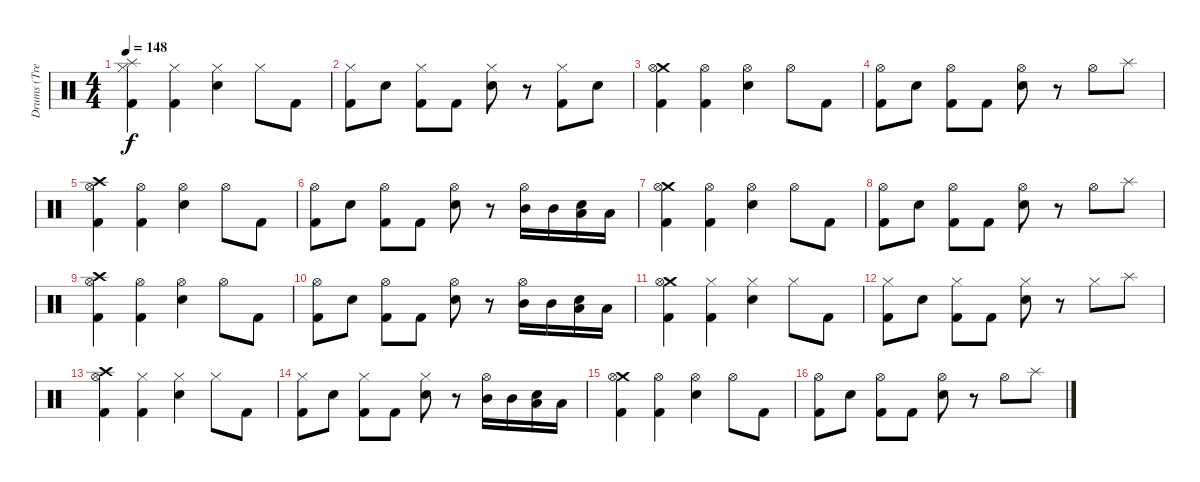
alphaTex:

\track ("Drums (Tre Cool)" "Drums (Tre") {instrument percussion}
\staff {score}
\articulation defaults
\ts (4 4)
\tempo 148
\clef neutral
\ks c
("Splash (hit)" "Hi-Hat (closed)" "Kick (hit) 2").4{dy f} ("Hi-Hat (closed)" "Kick (hit) 2").4 ("Hi-Hat (closed)" "Electric Snare (hit)").4 "Hi-Hat (closed)".8 "Kick (hit) 2".8 |
("Hi-Hat (closed)" "Kick (hit) 2").8 "Electric Snare (hit)".8 ("Hi-Hat (closed)" "Kick (hit) 2").8 "Kick (hit) 2".8 ("Hi-Hat (closed)" "Electric Snare (hit)").8 r.8 ("Hi-Hat (closed)" "Kick (hit) 2").8 "Electric Snare (hit)".8 |
("Crash medium (hit)" "Hi-Hat (open)" "Kick (hit) 2").4 ("Hi-Hat (open)" "Kick (hit) 2").4 ("Hi-Hat (open)" "Electric Snare (hit)").4 "Hi-Hat (open)".8 "Kick (hit) 2".8 |
("Hi-Hat (open)" "Kick (hit) 2").8 "Electric Snare (hit)".8 ("Hi-Hat (open)" "Kick (hit) 2").8 "Kick (hit) 2".8 ("Hi-Hat (open)" "Electric Snare (hit)").8 r.8 "Hi-Hat (open)".8 "Splash (hit)".8 |
("Crash high (hit)" "Hi-Hat (open)" "Kick (hit) 2").4 ("Hi-Hat (open)" "Kick (hit) 2").4 ("Hi-Hat (open)" "Electric Snare (hit)").4 "Hi-Hat (open)".8 "Kick (hit) 2".8 |
("Hi-Hat (open)" "Kick (hit) 2").8 "Electric Snare (hit)".8 ("Hi-Hat (open)" "Kick (hit) 2").8 "Kick (hit) 2".8 ("Hi-Hat (open)" "Electric Snare (hit)").8 r.8 ("Hi-Hat (open)" "Mid Tom (hit)").16 "Mid Tom (hit)".16 ("Electric Snare (hit)" "Low Tom (hit)").16 "Low Tom (hit)".16 |
("Crash medium (hit)" "Hi-Hat (open)" "Kick (hit) 2").4 ("Hi-Hat (open)" "Kick (hit) 2").4 ("Hi-Hat (open)" "Electric Snare (hit)").4 "Hi-Hat (open)".8 "Kick (hit) 2".8 |
("Hi-Hat (open)" "Kick (hit) 2").8 "Electric Snare (hit)".8 ("Hi-Hat (open)" "Kick (hit) 2").8 "Kick (hit) 2".8 ("Hi-Hat (open)" "Electric Snare (hit)").8 r.8 "Hi-Hat (open)".8 "Splash (hit)".8 |
("Crash high (hit)" "Hi-Hat (open)" "Kick (hit) 2").4 ("Hi-Hat (open)" "Kick (hit) 2").4 ("Hi-Hat (open)" "Electric Snare (hit)").4 "Hi-Hat (open)".8 "Kick (hit) 2".8 |
("Hi-Hat (open)" "Kick (hit) 2").8 "Electric Snare (hit)".8 ("Hi-Hat (open)" "Kick (hit) 2").8 "Kick (hit) 2".8 ("Hi-Hat (open)" "Electric Snare (hit)").8 r.8 ("Hi-Hat (open)" "Mid Tom (hit)").16 "Mid Tom (hit)".16 ("Electric Snare (hit)" "Low Tom (hit)").16 "Low Tom (hit)".16 |
("Crash medium (hit)" "Hi-Hat (open)" "Kick (hit) 2").4 ("Hi-Hat (closed)" "Kick (hit) 2").4 ("Hi-Hat (closed)" "Electric Snare (hit)").4 "Hi-Hat (closed)".8 "Kick (hit) 2".8 |
("Hi-Hat (closed)" "Kick (hit) 2").8 "Electric Snare (hit)".8 ("Hi-Hat (closed)" "Kick (hit) 2").8 "Kick (hit) 2".8 ("Hi-Hat (closed)" "Electric Snare (hit)").8 r.8 "Hi-Hat (closed)".8 "Splash (hit)".8 |
("Crash high (hit)" "Hi-Hat (open)" "Kick (hit) 2").4 ("Hi-Hat (closed)" "Kick (hit) 2").4 ("Hi-Hat (closed)" "Electric Snare (hit)").4 "Hi-Hat (closed)".8 "Kick (hit) 2".8 |
("Hi-Hat (closed)" "Kick (hit) 2").8 "Electric Snare (hit)".8 ("Hi-Hat (closed)" "Kick (hit) 2").8 "Kick (hit) 2".8 ("Hi-Hat (closed)" "Electric Snare (hit)").8 r.8 ("Hi-Hat (open)" "Mid Tom (hit)").16 "Mid Tom (hit)".16 ("Electric Snare (hit)" "Low Tom (hit)").16 "Low Tom (hit)".16 |
("Crash medium (hit)" "Hi-Hat (open)" "Kick (hit) 2").4 ("Hi-Hat (open)" "Kick (hit) 2").4 ("Hi-Hat (open)" "Electric Snare (hit)").4 "Hi-Hat (open)".8 "Kick (hit) 2".8 |
("Hi-Hat (open)" "Kick (hit) 2").8 "Electric Snare (hit)".8 ("Hi-Hat (open)" "Kick (hit) 2").8 "Kick (hit) 2".8 ("Hi-Hat (open)" "Electric Snare (hit)").8 r.8 "Hi-Hat (open)".8 "Splash (hit)".8
